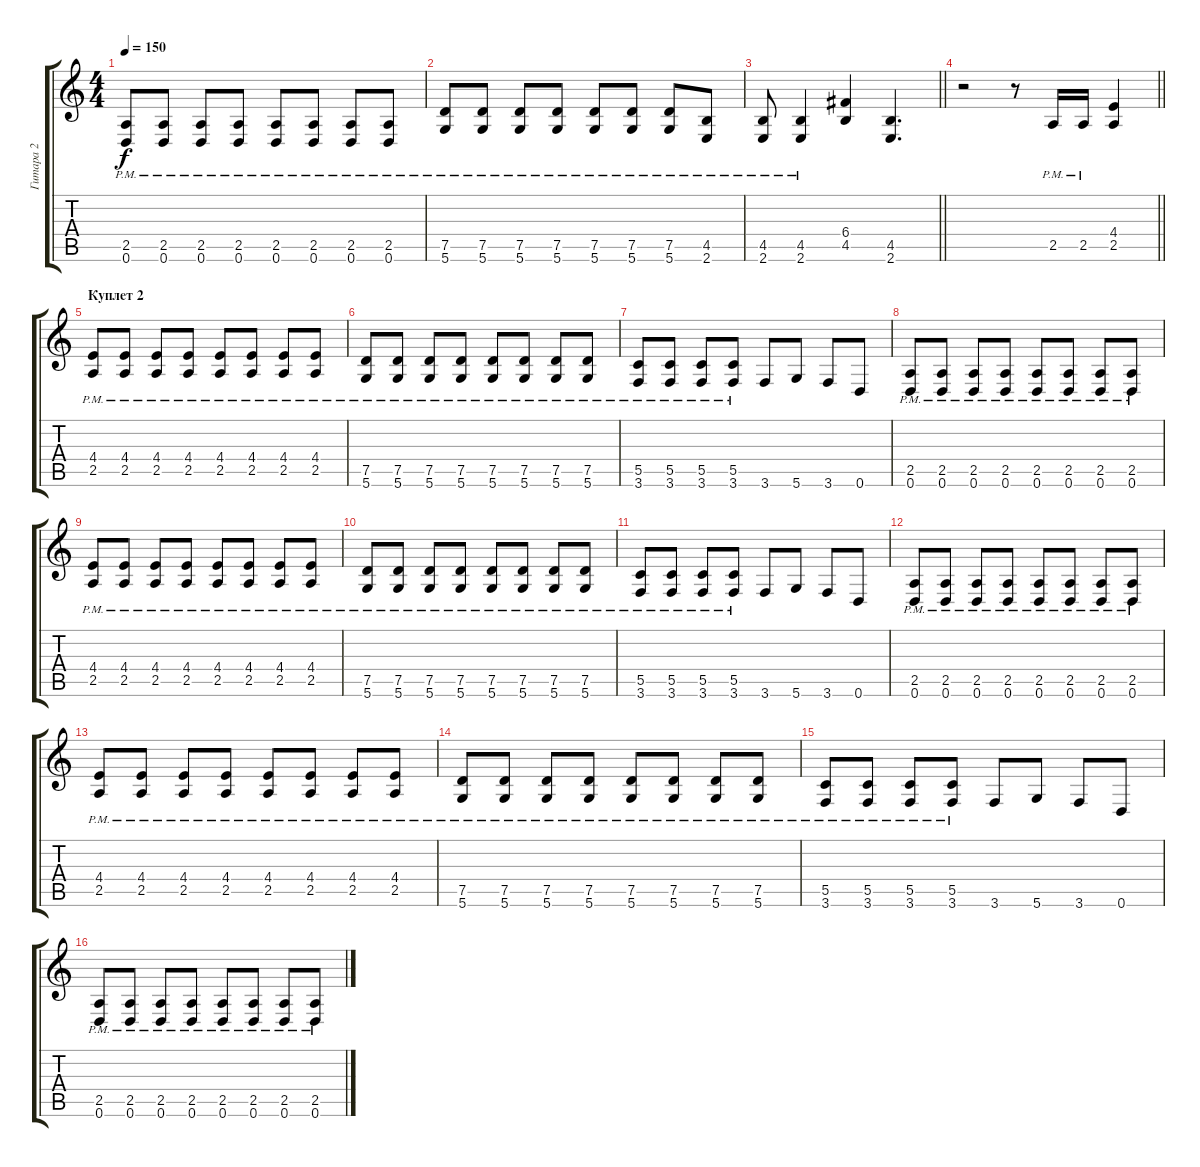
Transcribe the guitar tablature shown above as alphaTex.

\track ("Гитара 2" "Гитара 2") {instrument distortionguitar}
\staff {score tabs}
\tuning (D4 A3 F3 C3 G2 D2) {hide}
\ts (4 4)
\tempo 150
\clef g2
\ks c
(2.5{pm} 0.6{pm}).8{dy f} (2.5{pm} 0.6{pm}).8 (2.5{pm} 0.6{pm}).8 (2.5{pm} 0.6{pm}).8 (2.5{pm} 0.6{pm}).8 (2.5{pm} 0.6{pm}).8 (2.5{pm} 0.6{pm}).8 (2.5{pm} 0.6{pm}).8 |
(7.5{pm} 5.6{pm}).8 (7.5{pm} 5.6{pm}).8 (7.5{pm} 5.6{pm}).8 (7.5{pm} 5.6{pm}).8 (7.5{pm} 5.6{pm}).8 (7.5{pm} 5.6{pm}).8 (7.5{pm} 5.6{pm}).8 (4.5{pm} 2.6{pm}).8 |
\barLineRight lightlight
(4.5{pm} 2.6{pm}).8 (4.5{pm} 2.6{pm}).4 (6.4 4.5).4 (4.5 2.6).4{d} |
\barLineRight lightlight
r.2 r.8 2.5{pm}.16 2.5{pm}.16 (4.4 2.5).4 |
\section ("" "Куплет 2")
(4.4{pm} 2.5{pm}).8 (4.4{pm} 2.5{pm}).8 (4.4{pm} 2.5{pm}).8 (4.4{pm} 2.5{pm}).8 (4.4{pm} 2.5{pm}).8 (4.4{pm} 2.5{pm}).8 (4.4{pm} 2.5{pm}).8 (4.4{pm} 2.5{pm}).8 |
(7.5{pm} 5.6{pm}).8 (7.5{pm} 5.6{pm}).8 (7.5{pm} 5.6{pm}).8 (7.5{pm} 5.6{pm}).8 (7.5{pm} 5.6{pm}).8 (7.5{pm} 5.6{pm}).8 (7.5{pm} 5.6{pm}).8 (7.5{pm} 5.6{pm}).8 |
(5.5{pm} 3.6{pm}).8 (5.5{pm} 3.6{pm}).8 (5.5{pm} 3.6{pm}).8 (5.5{pm} 3.6{pm}).8 3.6.8 5.6.8 3.6.8 0.6.8 |
(2.5{pm} 0.6{pm}).8 (2.5{pm} 0.6{pm}).8 (2.5{pm} 0.6{pm}).8 (2.5{pm} 0.6{pm}).8 (2.5{pm} 0.6{pm}).8 (2.5{pm} 0.6{pm}).8 (2.5{pm} 0.6{pm}).8 (2.5{pm} 0.6{pm}).8 |
(4.4{pm} 2.5{pm}).8 (4.4{pm} 2.5{pm}).8 (4.4{pm} 2.5{pm}).8 (4.4{pm} 2.5{pm}).8 (4.4{pm} 2.5{pm}).8 (4.4{pm} 2.5{pm}).8 (4.4{pm} 2.5{pm}).8 (4.4{pm} 2.5{pm}).8 |
(7.5{pm} 5.6{pm}).8 (7.5{pm} 5.6{pm}).8 (7.5{pm} 5.6{pm}).8 (7.5{pm} 5.6{pm}).8 (7.5{pm} 5.6{pm}).8 (7.5{pm} 5.6{pm}).8 (7.5{pm} 5.6{pm}).8 (7.5{pm} 5.6{pm}).8 |
(5.5{pm} 3.6{pm}).8 (5.5{pm} 3.6{pm}).8 (5.5{pm} 3.6{pm}).8 (5.5{pm} 3.6{pm}).8 3.6.8 5.6.8 3.6.8 0.6.8 |
(2.5{pm} 0.6{pm}).8 (2.5{pm} 0.6{pm}).8 (2.5{pm} 0.6{pm}).8 (2.5{pm} 0.6{pm}).8 (2.5{pm} 0.6{pm}).8 (2.5{pm} 0.6{pm}).8 (2.5{pm} 0.6{pm}).8 (2.5{pm} 0.6{pm}).8 |
(4.4{pm} 2.5{pm}).8 (4.4{pm} 2.5{pm}).8 (4.4{pm} 2.5{pm}).8 (4.4{pm} 2.5{pm}).8 (4.4{pm} 2.5{pm}).8 (4.4{pm} 2.5{pm}).8 (4.4{pm} 2.5{pm}).8 (4.4{pm} 2.5{pm}).8 |
(7.5{pm} 5.6{pm}).8 (7.5{pm} 5.6{pm}).8 (7.5{pm} 5.6{pm}).8 (7.5{pm} 5.6{pm}).8 (7.5{pm} 5.6{pm}).8 (7.5{pm} 5.6{pm}).8 (7.5{pm} 5.6{pm}).8 (7.5{pm} 5.6{pm}).8 |
(5.5{pm} 3.6{pm}).8 (5.5{pm} 3.6{pm}).8 (5.5{pm} 3.6{pm}).8 (5.5{pm} 3.6{pm}).8 3.6.8 5.6.8 3.6.8 0.6.8 |
(2.5{pm} 0.6{pm}).8 (2.5{pm} 0.6{pm}).8 (2.5{pm} 0.6{pm}).8 (2.5{pm} 0.6{pm}).8 (2.5{pm} 0.6{pm}).8 (2.5{pm} 0.6{pm}).8 (2.5{pm} 0.6{pm}).8 (2.5{pm} 0.6{pm}).8
